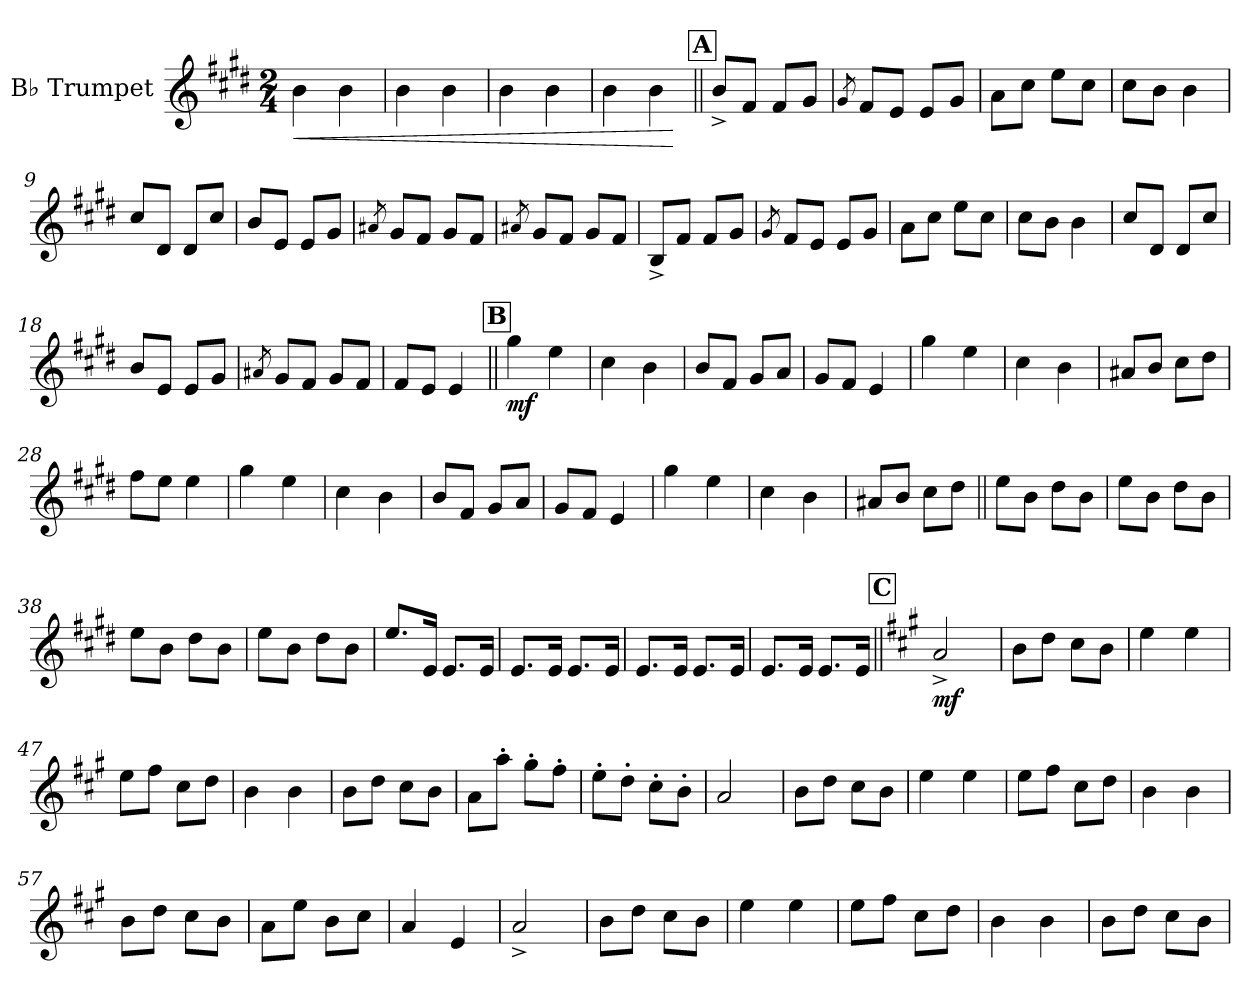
**kern	**dynam
*part1	*part1
*staff1	*staff1
*I"B♭ Trumpet	*
*I'B♭ Tp.	*
*clefG2	*
*ITrd1c2	*
*k[f#c#]	*
*M2/4	*
*MM180	*
=1	=1
!	!LO:HP:b
4a!	<
4a!	.
=2	=2
4a!	.
4a!	.
=3	=3
4a!	.
4a!	.
=4	=4
4a!	.
4a!	.
.	[
!!LO:REH:place=s1:a:B:fs=14:t=A
=5||	=5||
8a^!L	.
8e!J	.
8e!L	.
8f#!J	.
=6	=6
8qf#	.
8e!L	.
8d!J	.
8d!L	.
8f#!J	.
=7	=7
8g!L	.
8b!J	.
8dd!L	.
8b!J	.
=8	=8
8b!L	.
8a!J	.
4a!	.
=9	=9
8b!L	.
8c#!J	.
8c#!L	.
8b!J	.
=10	=10
8a!L	.
8d!J	.
8d!L	.
8f#!J	.
=11	=11
8qg#X	.
8f#!L	.
8e!J	.
8f#!L	.
8e!J	.
=12	=12
8qg#X	.
8f#!L	.
8e!J	.
8f#!L	.
8e!J	.
=13	=13
8A^!L	.
8e!J	.
8e!L	.
8f#!J	.
=14	=14
8qf#	.
8e!L	.
8d!J	.
8d!L	.
8f#!J	.
=15	=15
8g!L	.
8b!J	.
8dd!L	.
8b!J	.
=16	=16
8b!L	.
8a!J	.
4a!	.
=17	=17
8b!L	.
8c#!J	.
8c#!L	.
8b!J	.
=18	=18
8a!L	.
8d!J	.
8d!L	.
8f#!J	.
=19	=19
8qg#X	.
8f#!L	.
8e!J	.
8f#!L	.
8e!J	.
=20	=20
8e!L	.
8d!J	.
4d!	.
!!LO:REH:place=s1:a:B:fs=14:t=B
=21||	=21||
!	!LO:DY:b
4ff#	mf
4dd	.
=22	=22
4b	.
4a	.
=23	=23
8a!L	.
8e!J	.
8f#!L	.
8g!J	.
=24	=24
8f#!L	.
8e!J	.
4d!	.
=25	=25
4ff#	.
4dd	.
=26	=26
4b	.
4a	.
=27	=27
8g#X!L	.
8a!J	.
8b!L	.
8cc#!J	.
=28	=28
8ee!L	.
8dd!J	.
4dd!	.
=29	=29
4ff#	.
4dd	.
=30	=30
4b	.
4a	.
=31	=31
8a!L	.
8e!J	.
8f#!L	.
8g!J	.
=32	=32
8f#!L	.
8e!J	.
4d!	.
=33	=33
4ff#	.
4dd	.
=34	=34
4b	.
4a	.
=35	=35
8g#X!L	.
8a!J	.
8b!L	.
8cc#!J	.
=36||	=36||
8dd!L	.
8a!J	.
8cc#!L	.
8a!J	.
=37	=37
8dd!L	.
8a!J	.
8cc#!L	.
8a!J	.
=38	=38
8dd!L	.
8a!J	.
8cc#!L	.
8a!J	.
=39	=39
8dd!L	.
8a!J	.
8cc#!L	.
8a!J	.
=40	=40
8.dd!L	.
16d!Jk	.
8.d!L	.
16d!Jk	.
=41	=41
8.d!L	.
16d!Jk	.
8.d!L	.
16d!Jk	.
=42	=42
8.d!L	.
16d!Jk	.
8.d!L	.
16d!Jk	.
=43	=43
8.d!L	.
16d!Jk	.
8.d!L	.
16d!Jk	.
!!LO:REH:place=s1:a:B:fs=14:t=C
=44||	=44||
*k[f#]	*
!	!LO:DY:b
2g^	mf
=45	=45
8aL	.
8ccJ	.
8bL	.
8aJ	.
=46	=46
4dd	.
4dd	.
=47	=47
8ddL	.
8eeJ	.
8bL	.
8ccJ	.
=48	=48
4a	.
4a	.
=49	=49
8aL	.
8ccJ	.
8bL	.
8aJ	.
=50	=50
8gL	.
8gg'J	.
8ff#'L	.
8ee'J	.
=51	=51
8dd'L	.
8cc'J	.
8b'L	.
8a'J	.
=52	=52
2g	.
=53	=53
8aL	.
8ccJ	.
8bL	.
8aJ	.
=54	=54
4dd	.
4dd	.
=55	=55
8ddL	.
8eeJ	.
8bL	.
8ccJ	.
=56	=56
4a	.
4a	.
=57	=57
8aL	.
8ccJ	.
8bL	.
8aJ	.
=58	=58
8gL	.
8ddJ	.
8aL	.
8bJ	.
=59	=59
4g	.
4d	.
=60	=60
2g^	.
=61	=61
8aL	.
8ccJ	.
8bL	.
8aJ	.
=62	=62
4dd	.
4dd	.
=63	=63
8ddL	.
8eeJ	.
8bL	.
8ccJ	.
=64	=64
4a	.
4a	.
=65	=65
8aL	.
8ccJ	.
8bL	.
8aJ	.
=	=
*-	*-
